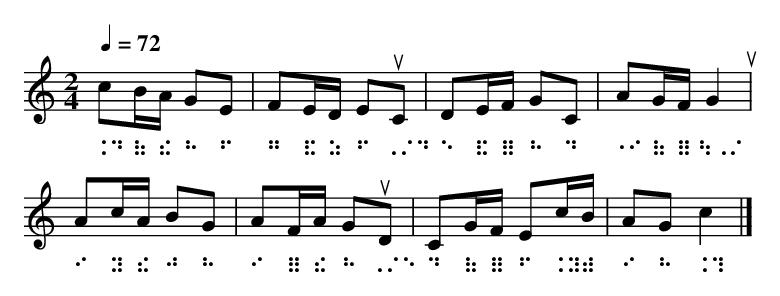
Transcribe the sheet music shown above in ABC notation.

X:1
M:2/4
L:1/4
Q:1/4=72
K:C
V:1
c/B//A// G/E/ | F/E//D// E/!upbow!C/ |D/E//F// G/C/ | A/G//F// G!upbow! |
w:⠨⠙ ⠷ ⠮ ⠓ ⠋ ⠛ ⠯ ⠵ ⠋ ⠠⠌⠙ ⠑ ⠯ ⠿ ⠓ ⠙ ⠐⠊ ⠷ ⠿ ⠳⠠⠌
A/c//A// B/G/ | A/F//A// G/!upbow!D/ | C/G//F// E/c//B// | A/G/ c |]
w:⠊ ⠽ ⠮ ⠚ ⠓ ⠊ ⠿ ⠮ ⠓ ⠠⠌⠑ ⠙ ⠷ ⠿ ⠋ ⠨⠽ ⠾ ⠊ ⠓ ⠨⠹
